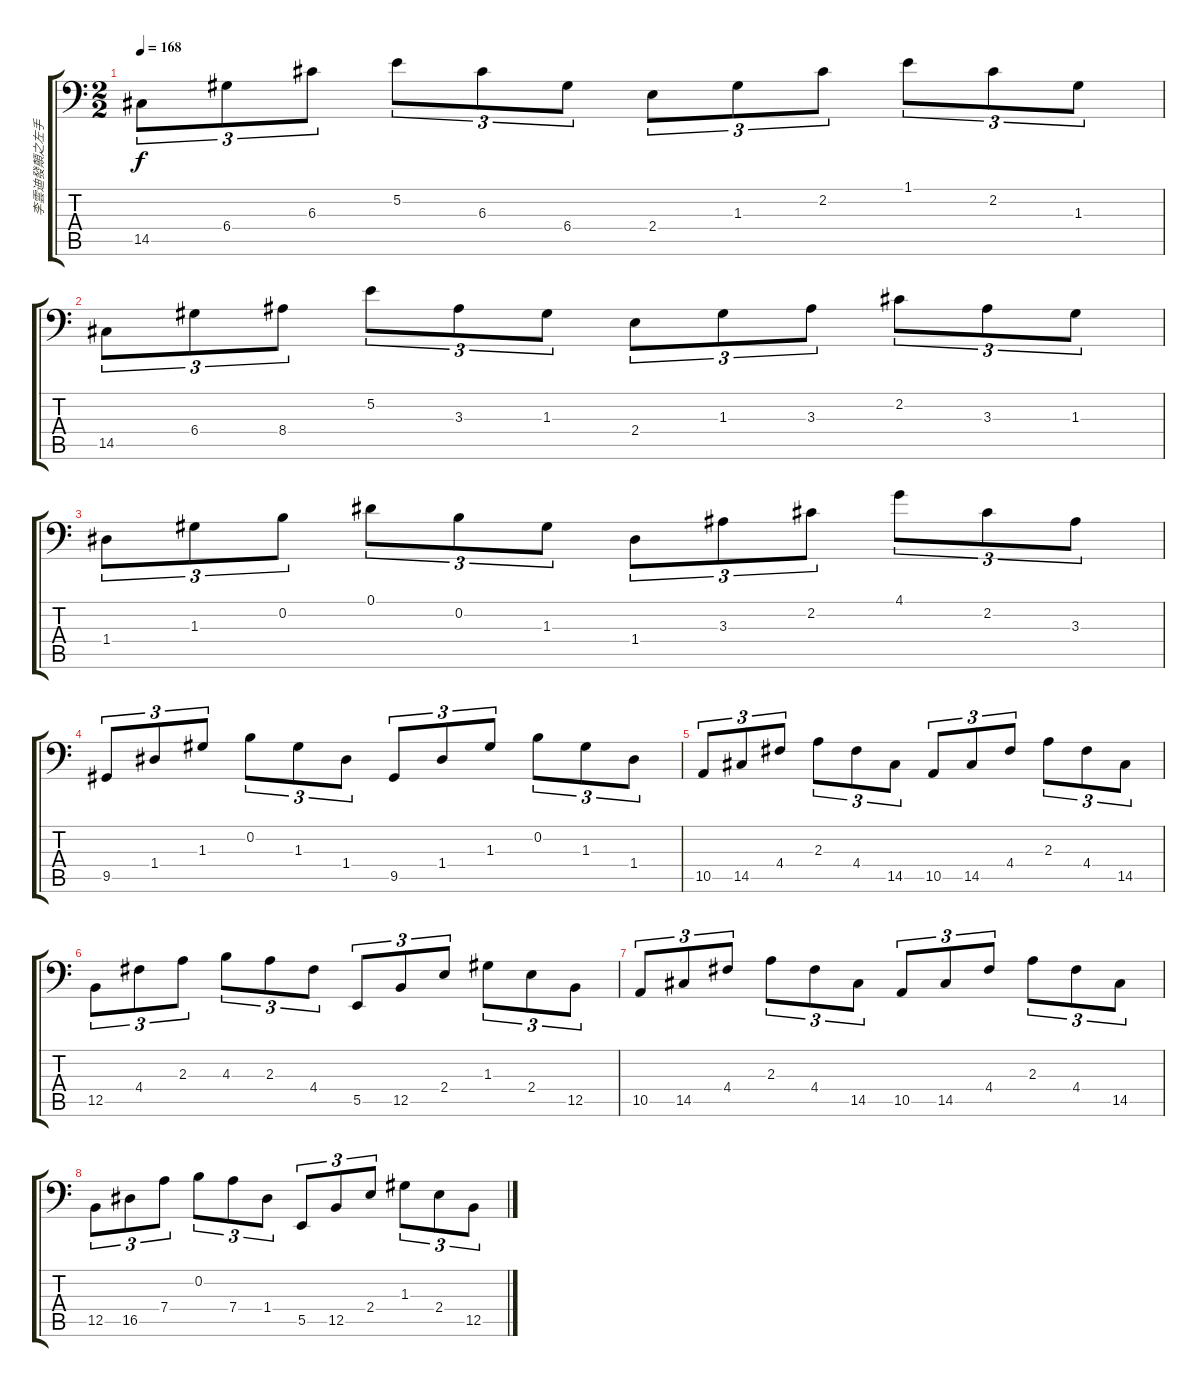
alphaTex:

\track ("李雲迪發顛之左手" "李雲迪發顛之左手") {instrument acousticgrandpiano}
\staff {score tabs}
\tuning (Eb4 B3 G3 D3 B1 E1) {hide}
\ts (2 2)
\tempo 168
\clef f4
\ks c
14.5.8{tu (3 2) dy f} 6.4.8{tu (3 2)} 6.3.8{tu (3 2)} 5.2.8{tu (3 2)} 6.3.8{tu (3 2)} 6.4.8{tu (3 2)} 2.4.8{tu (3 2)} 1.3.8{tu (3 2)} 2.2.8{tu (3 2)} 1.1.8{tu (3 2)} 2.2.8{tu (3 2)} 1.3.8{tu (3 2)} |
14.5.8{tu (3 2)} 6.4.8{tu (3 2)} 8.4.8{tu (3 2)} 5.2.8{tu (3 2)} 3.3.8{tu (3 2)} 1.3.8{tu (3 2)} 2.4.8{tu (3 2)} 1.3.8{tu (3 2)} 3.3.8{tu (3 2)} 2.2.8{tu (3 2)} 3.3.8{tu (3 2)} 1.3.8{tu (3 2)} |
1.4.8{tu (3 2)} 1.3.8{tu (3 2)} 0.2.8{tu (3 2)} 0.1.8{tu (3 2)} 0.2.8{tu (3 2)} 1.3.8{tu (3 2)} 1.4.8{tu (3 2)} 3.3.8{tu (3 2)} 2.2.8{tu (3 2)} 4.1.8{tu (3 2)} 2.2.8{tu (3 2)} 3.3.8{tu (3 2)} |
9.5.8{tu (3 2)} 1.4.8{tu (3 2)} 1.3.8{tu (3 2)} 0.2.8{tu (3 2)} 1.3.8{tu (3 2)} 1.4.8{tu (3 2)} 9.5.8{tu (3 2)} 1.4.8{tu (3 2)} 1.3.8{tu (3 2)} 0.2.8{tu (3 2)} 1.3.8{tu (3 2)} 1.4.8{tu (3 2)} |
10.5.8{tu (3 2)} 14.5.8{tu (3 2)} 4.4.8{tu (3 2)} 2.3.8{tu (3 2)} 4.4.8{tu (3 2)} 14.5.8{tu (3 2)} 10.5.8{tu (3 2)} 14.5.8{tu (3 2)} 4.4.8{tu (3 2)} 2.3.8{tu (3 2)} 4.4.8{tu (3 2)} 14.5.8{tu (3 2)} |
12.5.8{tu (3 2)} 4.4.8{tu (3 2)} 2.3.8{tu (3 2)} 4.3.8{tu (3 2)} 2.3.8{tu (3 2)} 4.4.8{tu (3 2)} 5.5.8{tu (3 2)} 12.5.8{tu (3 2)} 2.4.8{tu (3 2)} 1.3.8{tu (3 2)} 2.4.8{tu (3 2)} 12.5.8{tu (3 2)} |
10.5.8{tu (3 2)} 14.5.8{tu (3 2)} 4.4.8{tu (3 2)} 2.3.8{tu (3 2)} 4.4.8{tu (3 2)} 14.5.8{tu (3 2)} 10.5.8{tu (3 2)} 14.5.8{tu (3 2)} 4.4.8{tu (3 2)} 2.3.8{tu (3 2)} 4.4.8{tu (3 2)} 14.5.8{tu (3 2)} |
12.5.8{tu (3 2)} 16.5.8{tu (3 2)} 7.4.8{tu (3 2)} 0.2.8{tu (3 2)} 7.4.8{tu (3 2)} 1.4.8{tu (3 2)} 5.5.8{tu (3 2)} 12.5.8{tu (3 2)} 2.4.8{tu (3 2)} 1.3.8{tu (3 2)} 2.4.8{tu (3 2)} 12.5.8{tu (3 2)}
